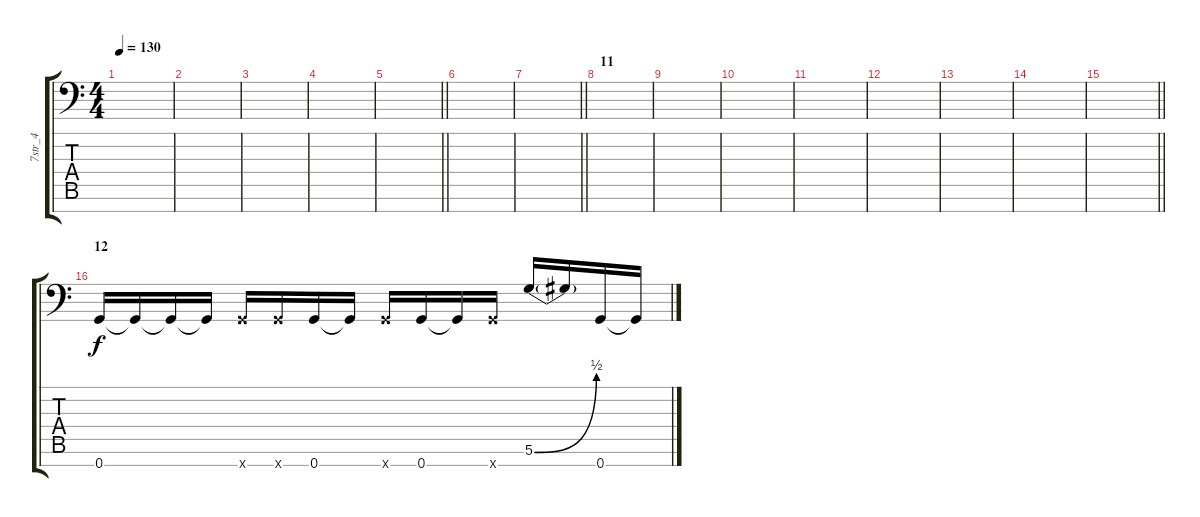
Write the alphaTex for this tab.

\track ("7str_4" "7str_4") {instrument distortionguitar}
\staff {score tabs}
\tuning (D4 A3 F3 C3 G2 D2 G1) {hide}
\ts (4 4)
\tempo 130
\clef f4
\ks c
|
|
|
|
\barLineRight lightlight
|
|
\barLineRight lightlight
|
\section ("" "11")
|
|
|
|
|
|
|
\barLineRight lightlight
|
\section ("" "12")
0.7.16 0.7{t}.16 0.7{t}.16 0.7{t}.16 0.7{x}.16 0.7{x}.16 0.7.16 0.7{t}.16 0.7{x}.16 0.7.16 0.7{t}.16 0.7{x}.16 5.6{be (bend 0 0 60 2)}.16 5.6{t}.16 0.7.16 0.7{t}.16
